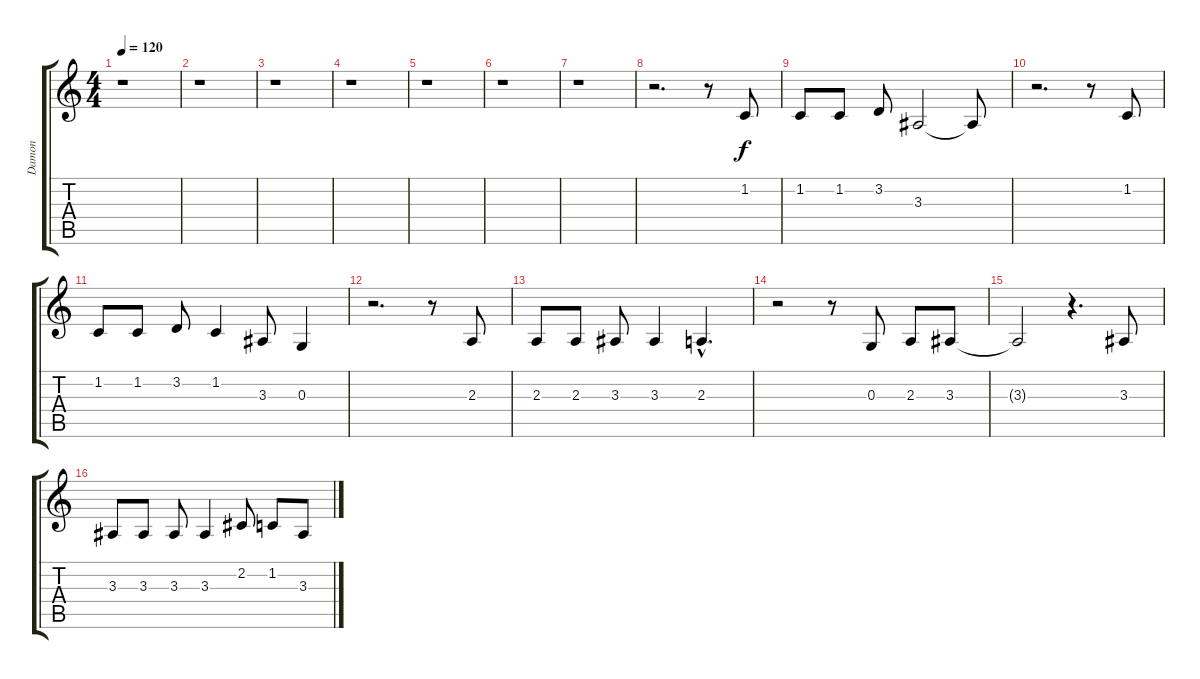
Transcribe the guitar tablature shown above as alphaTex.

\track ("Damon" "Damon") {instrument drawbarorgan}
\staff {score tabs}
\tuning (E4 B3 G3 D3 A2 E2) {hide}
\ts (4 4)
\tempo 120
\clef g2
\ks c
r.1{dy f} |
r.1 |
r.1 |
r.1 |
r.1 |
r.1 |
r.1 |
r.2{d} r.8 1.2.8 |
1.2.8 1.2.8 3.2.8 3.3.2 3.3{t}.8 |
r.2{d} r.8 1.2.8 |
1.2.8 1.2.8 3.2.8 1.2.4 3.3.8 0.3.4 |
r.2{d} r.8 2.3.8 |
2.3.8 2.3.8 3.3.8 3.3.4 2.3{hac}.4{d} |
r.2 r.8 0.3.8 2.3.8 3.3.8 |
3.3{t}.2 r.4{d} 3.3.8 |
3.3.8 3.3.8 3.3.8 3.3.4 2.2.8 1.2.8 3.3.8
